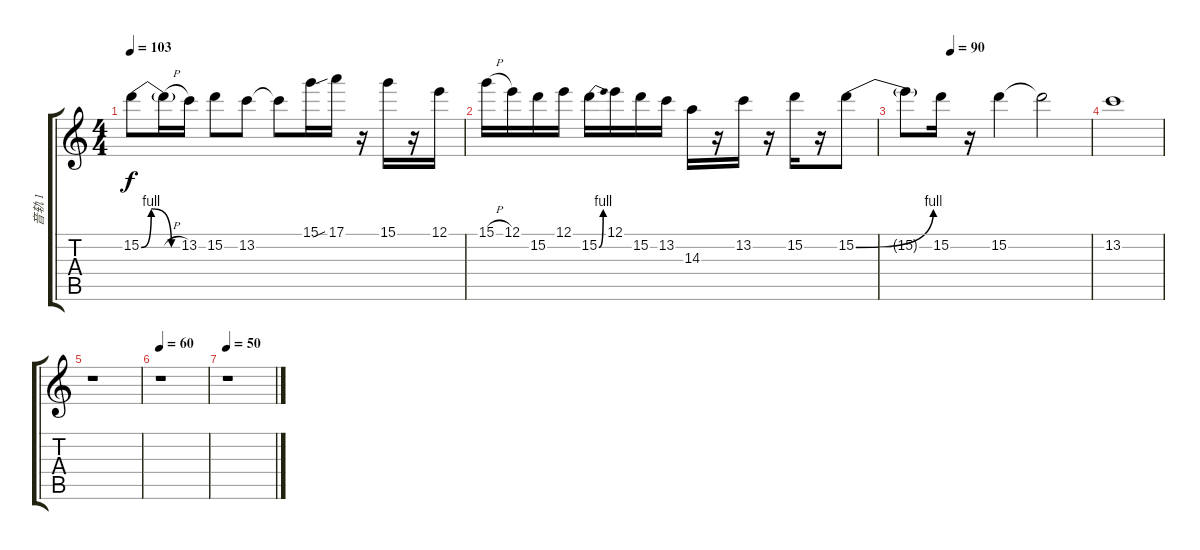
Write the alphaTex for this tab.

\track ("音轨 1" "音轨 1") {instrument distortionguitar}
\staff {score tabs}
\tuning (E4 B3 G3 D3 A2 E2) {hide}
\ts (4 4)
\tempo 103
\clef g2
\ks c
15.2{be (custom 0 0 15 4 45 0 60 0)}.8{dy f} 15.2{h t}.16 13.2.16 15.2.8 13.2.8 13.2{t}.8 15.1.16 17.1{sib}.16 r.16 15.1.16 r.16 12.1.16 |
15.1{h}.16 12.1.16 15.2.16 12.1.16 15.2{be (bend 0 0 60 4)}.16 12.1.16 15.2.16 13.2.16 14.3.16 r.16 13.2.16 r.16 15.2.16 r.16 15.2{be (bend 0 0 60 4)}.8 |
\tempo (90 0.25)
15.2{t}.8 15.2.16 r.16 15.2.4 15.2{t}.2 |
13.2.1 |
r.1 |
\tempo 60
r.1 |
\tempo 50
r.1
